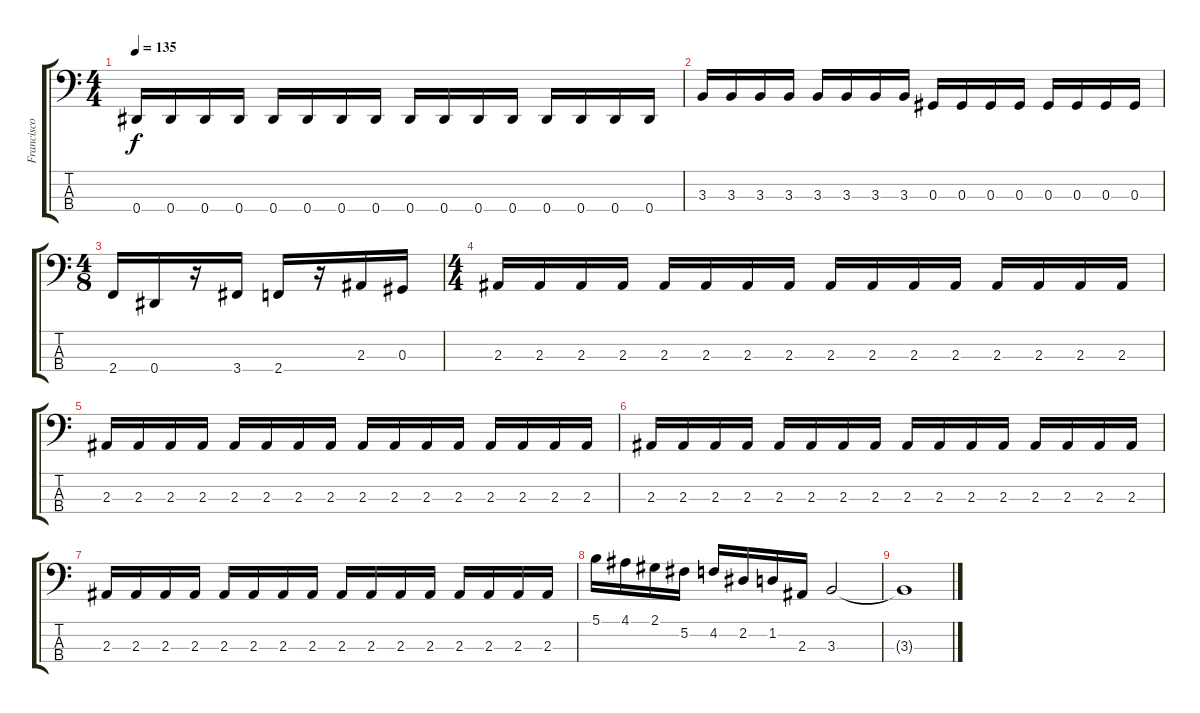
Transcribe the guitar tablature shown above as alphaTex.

\track ("Francisco Fidalgo" "Francisco ") {instrument electricbasspick}
\staff {score tabs}
\tuning (Gb2 Db2 Ab1 Eb1) {hide}
\ts (4 4)
\tempo 135
\clef f4
\ks c
0.4.16{dy f} 0.4.16 0.4.16 0.4.16 0.4.16 0.4.16 0.4.16 0.4.16 0.4.16 0.4.16 0.4.16 0.4.16 0.4.16 0.4.16 0.4.16 0.4.16 |
3.3.16 3.3.16 3.3.16 3.3.16 3.3.16 3.3.16 3.3.16 3.3.16 0.3.16 0.3.16 0.3.16 0.3.16 0.3.16 0.3.16 0.3.16 0.3.16 |
\ts (4 8)
2.4.16 0.4.16 r.16 3.4.16 2.4.16 r.16 2.3.16 0.3.16 |
\ts (4 4)
2.3.16 2.3.16 2.3.16 2.3.16 2.3.16 2.3.16 2.3.16 2.3.16 2.3.16 2.3.16 2.3.16 2.3.16 2.3.16 2.3.16 2.3.16 2.3.16 |
2.3.16 2.3.16 2.3.16 2.3.16 2.3.16 2.3.16 2.3.16 2.3.16 2.3.16 2.3.16 2.3.16 2.3.16 2.3.16 2.3.16 2.3.16 2.3.16 |
2.3.16 2.3.16 2.3.16 2.3.16 2.3.16 2.3.16 2.3.16 2.3.16 2.3.16 2.3.16 2.3.16 2.3.16 2.3.16 2.3.16 2.3.16 2.3.16 |
2.3.16 2.3.16 2.3.16 2.3.16 2.3.16 2.3.16 2.3.16 2.3.16 2.3.16 2.3.16 2.3.16 2.3.16 2.3.16 2.3.16 2.3.16 2.3.16 |
5.1.16 4.1.16 2.1.16 5.2.16 4.2.16 2.2.16 1.2.16 2.3.16 3.3.2 |
3.3{t}.1
